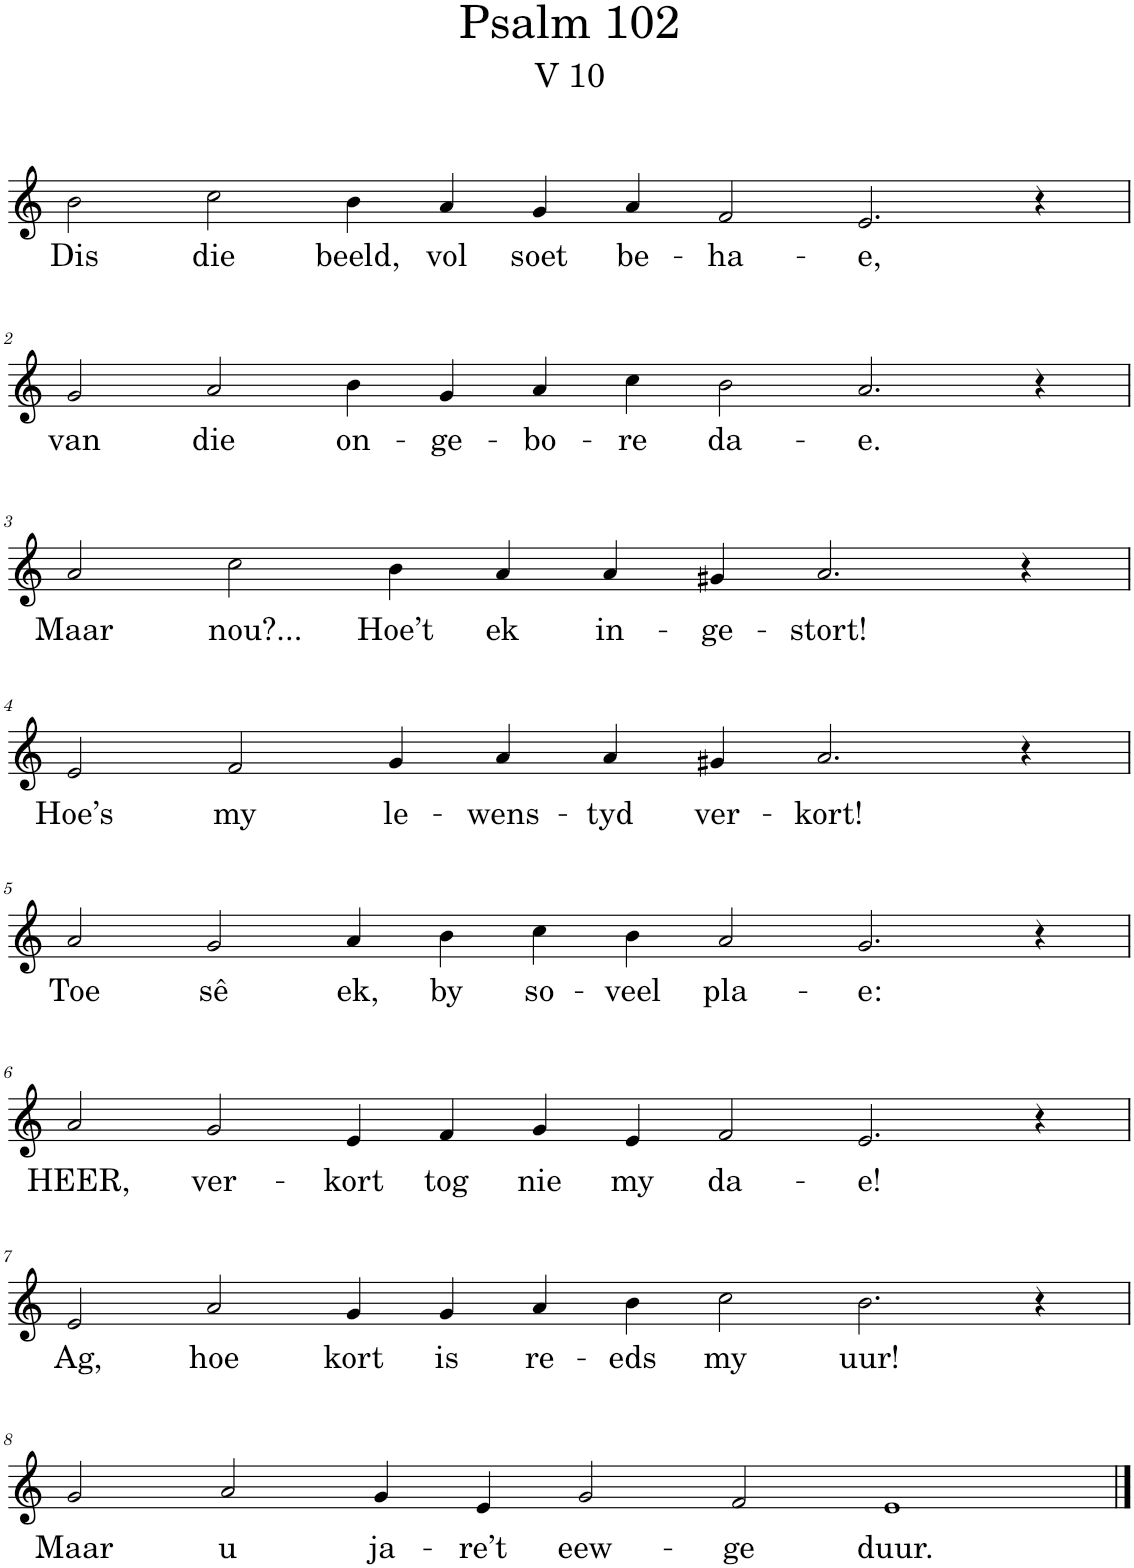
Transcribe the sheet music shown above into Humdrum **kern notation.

**kern	**text
*part1	*part1
*staff1	*staff1
*I"Pipe Organ	*
*I'Org.	*
*clefG2	*
*k[]	*
*M14/4	*
=1	=1
!	!LO:LY:b
2b\	Dis
!	!LO:LY:b
2cc\	die
!	!LO:LY:b
4b\	beeld,
!	!LO:LY:b
4a/	vol
!	!LO:LY:b
4g/	soet
!	!LO:LY:b
4a/	be-
!	!LO:LY:b
2f/	-ha-
!	!LO:LY:b
2.e/	-e,
4r	.
!!LO:LB:g=z
=2	=2
!	!LO:LY:b
2g/	van
!	!LO:LY:b
2a/	die
!	!LO:LY:b
4b\	on-
!	!LO:LY:b
4g/	-ge-
!	!LO:LY:b
4a/	-bo-
!	!LO:LY:b
4cc\	-re
!	!LO:LY:b
2b\	da-
!	!LO:LY:b
2.a/	-e.
4r	.
!!LO:LB:g=z
=3	=3
*M12/4	*
!	!LO:LY:b
2a/	Maar
!	!LO:LY:b
2cc\	nou?...
!	!LO:LY:b
4b\	Hoe’t
!	!LO:LY:b
4a/	ek
!	!LO:LY:b
4a/	in-
!	!LO:LY:b
4g#X/	-ge-
!	!LO:LY:b
2.a/	-stort!
4r	.
!!LO:LB:g=z
=4	=4
!	!LO:LY:b
2e/	Hoe’s
!	!LO:LY:b
2f/	my
!	!LO:LY:b
4g/	le-
!	!LO:LY:b
4a/	-wens-
!	!LO:LY:b
4a/	-tyd
!	!LO:LY:b
4g#X/	ver-
!	!LO:LY:b
2.a/	-kort!
4r	.
!!LO:LB:g=z
=5	=5
*M14/4	*
!	!LO:LY:b
2a/	Toe
!	!LO:LY:b
2g/	sê
!	!LO:LY:b
4a/	ek,
!	!LO:LY:b
4b\	by
!	!LO:LY:b
4cc\	so-
!	!LO:LY:b
4b\	-veel
!	!LO:LY:b
2a/	pla-
!	!LO:LY:b
2.g/	-e:
4r	.
!!LO:LB:g=z
=6	=6
!	!LO:LY:b
2a/	HEER,
!	!LO:LY:b
2g/	ver-
!	!LO:LY:b
4e/	-kort
!	!LO:LY:b
4f/	tog
!	!LO:LY:b
4g/	nie
!	!LO:LY:b
4e/	my
!	!LO:LY:b
2f/	da-
!	!LO:LY:b
2.e/	-e!
4r	.
!!LO:LB:g=z
=7	=7
!	!LO:LY:b
2e/	Ag,
!	!LO:LY:b
2a/	hoe
!	!LO:LY:b
4g/	kort
!	!LO:LY:b
4g/	is
!	!LO:LY:b
4a/	re-
!	!LO:LY:b
4b\	-eds
!	!LO:LY:b
2cc\	my
!	!LO:LY:b
2.b\	uur!
4r	.
!!LO:LB:g=z
=8	=8
!	!LO:LY:b
2g/	Maar
!	!LO:LY:b
2a/	u
!	!LO:LY:b
4g/	ja-
!	!LO:LY:b
4e/	-re’t
!	!LO:LY:b
2g/	eew-
!	!LO:LY:b
2f/	-ge
!	!LO:LY:b
1e	duur.
==	==
*-	*-
